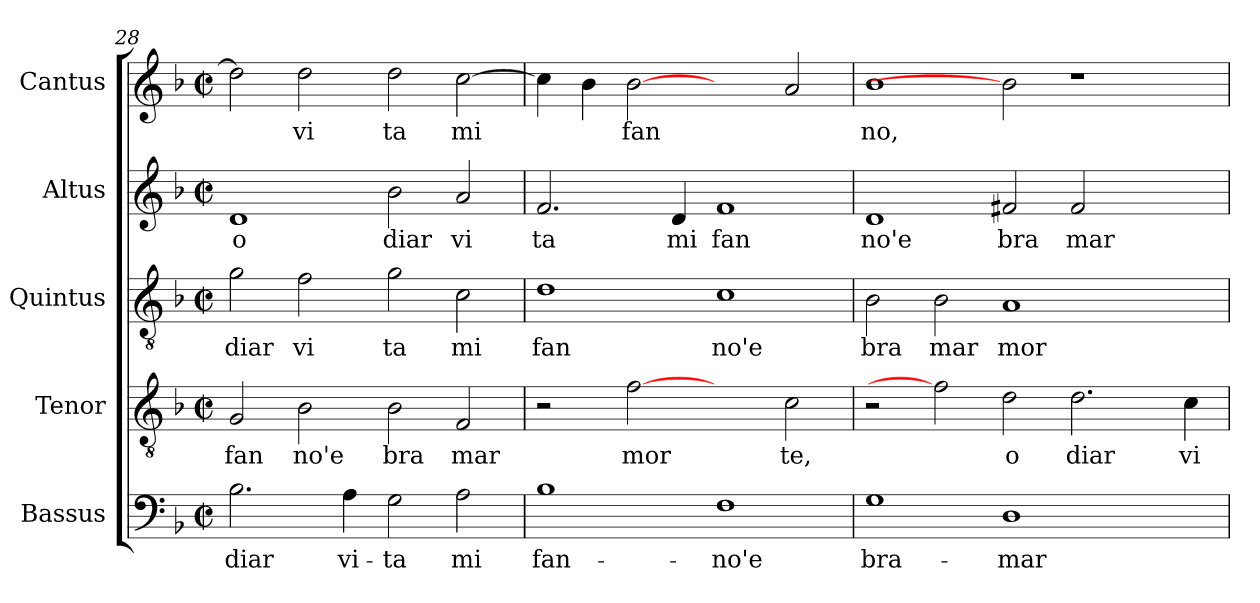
**kern	**text	**kern	**text	**kern	**text	**kern	**text	**kern	**text
*part5	*part5	*part4	*part4	*part3	*part3	*part2	*part2	*part1	*part1
*staff5	*staff5	*staff4	*staff4	*staff3	*staff3	*staff2	*staff2	*staff1	*staff1
*I"Bassus	*	*I"Tenor	*	*I"Quintus	*	*I"Altus	*	*I"Cantus	*
*clefF4	*	*clefGv2	*	*clefGv2	*	*clefG2	*	*clefG2	*
*k[b-]	*	*k[b-]	*	*k[b-]	*	*k[b-]	*	*k[b-]	*
*F:	*	*F:	*	*F:	*	*F:	*	*F:	*
*M2/2	*	*M2/2	*	*M2/2	*	*M2/2	*	*M2/2	*
*met(c|)	*	*met(c|)	*	*met(c|)	*	*met(c|)	*	*met(c|)	*
=28	=28	=28	=28	=28	=28	=28	=28	=28	=28
!	!LO:LY:b:cj	!	!LO:LY:b:cj	!	!LO:LY:b:cj	!	!LO:LY:b:cj	!	!LO:LY:b:cj
2.B-\	-diar	2G/	fan	2g\	diar	1d	o	2dd\]	.
!	!	!	!LO:LY:b:cj	!	!LO:LY:b:cj	!	!	!	!LO:LY:b:cj
.	.	2B-\	no'e	2f\	vi	.	.	2dd\	vi
!	!LO:LY:b:cj	!	!	!	!	!	!	!	!
4A\	vi-	.	.	.	.	.	.	.	.
!	!LO:LY:b:cj	!	!LO:LY:b:cj	!	!LO:LY:b:cj	!	!LO:LY:b:cj	!	!LO:LY:b:cj
2G\	-ta	2B-\	bra	2g\	ta	2b-\	diar	2dd\	ta
!	!LO:LY:b:cj	!	!LO:LY:b:cj	!	!LO:LY:b:cj	!	!LO:LY:b:cj	!	!LO:LY:b:cj
2A\	mi	2F/	mar	2c\	mi	2a/	vi	[>2cc\	mi
=29	=29	=29	=29	=29	=29	=29	=29	=29	=29
!	!LO:LY:b:cj	!	!	!	!LO:LY:b:cj	!	!LO:LY:b:cj	!	!LO:LY:b:cj
1B-	fan-	2r	.	1d	fan	2.f/	ta	4cc\]	.
!	!	!	!	!	!	!	!	!	!LO:LY:b:cj
.	.	.	.	.	.	.	.	4b-\	.
!	!	!	!LO:LY:b:cj	!	!	!	!	!	!LO:LY:b:cj
.	.	[2f	mor	.	.	.	.	[2b-	fan
!	!	!	!	!	!	!	!LO:LY:b:cj	!	!
.	.	.	.	.	.	4d/	mi	.	.
!	!LO:LY:b:cj	!	!	!	!LO:LY:b:cj	!	!LO:LY:b:cj	!	!
1F	-no'e	2ryy	.	1c	no'e	1f	fan	2ryy	.
!	!	!	!LO:LY:b:cj	!	!	!	!	!	!LO:LY:b:cj
.	.	2c\	te,	.	.	.	.	2a/	.
=30	=30	=30	=30	=30	=30	=30	=30	=30	=30
!	!LO:LY:b:cj	!	!	!	!LO:LY:b:cj	!	!LO:LY:b:cj	!	!LO:LY:b:cj
1G	bra-	2r	.	2B-\	bra	1d	no'e	1b-	no,
!	!	!	!	!	!LO:LY:b:cj	!	!	!	!
.	.	2f]	.	2B-\	mar	.	.	.	.
!	!LO:LY:b:cj	!	!LO:LY:b:cj	!	!LO:LY:b:cj	!	!LO:LY:b:cj	!	!
1D	-mar	2d\	o	1A	mor	2f#X/	bra	2b-]	.
!	!	!	!LO:LY:b:cj	!	!	!	!LO:LY:b:cj	!	!
.	.	2.d\	diar	.	.	2f#/	mar	1r	.
2ryy	.	.	.	2ryy	.	2ryy	.	.	.
!	!	!	!LO:LY:b:cj	!	!	!	!	!	!
.	.	4c\	vi	.	.	.	.	.	.
=	=	=	=	=	=	=	=	=	=
*-	*-	*-	*-	*-	*-	*-	*-	*-	*-
